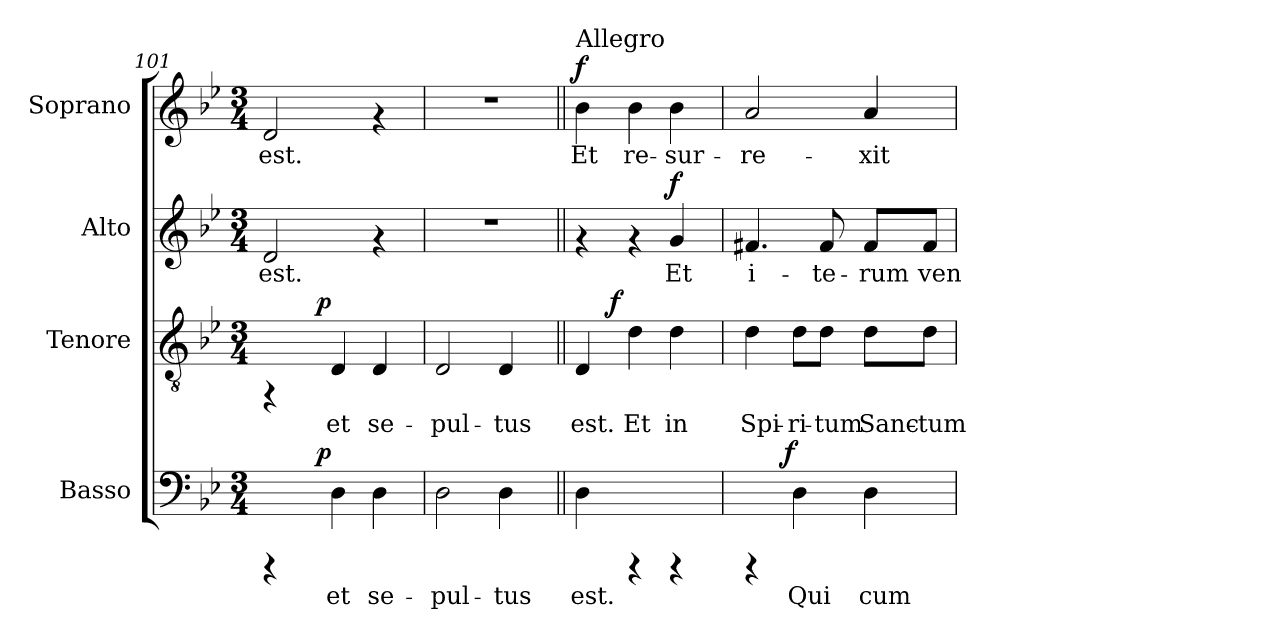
**kern	**text	**dynam	**kern	**text	**dynam	**kern	**text	**dynam	**kern	**text	**dynam
*part4	*part4	*part4	*part3	*part3	*part3	*part2	*part2	*part2	*part1	*part1	*part1
*staff4	*staff4	*staff4	*staff3	*staff3	*staff3	*staff2	*staff2	*staff2	*staff1	*staff1	*staff1
*I"Basso	*	*	*I"Tenore	*	*	*I"Alto	*	*	*I"Soprano	*	*
*I'B	*	*	*I'T	*	*	*I'A	*	*	*I'S	*	*
*clefF4	*	*	*clefGv2	*	*	*clefG2	*	*	*clefG2	*	*
*k[b-e-]	*	*	*k[b-e-]	*	*	*k[b-e-]	*	*	*k[b-e-]	*	*
*B-:	*	*	*B-:	*	*	*B-:	*	*	*B-:	*	*
*M3/4	*	*	*M3/4	*	*	*M3/4	*	*	*M3/4	*	*
=101	=101	=101	=101	=101	=101	=101	=101	=101	=101	=101	=101
!	!	!	!	!	!	!	!LO:LY:b:cj	!	!	!LO:LY:b:cj	!
*^	*	*	*^	*	*	*	*	*	*	*	*
4rCCC	8ryy	.	.	4rFF	8ryy	.	.	2d/	est.	.	2d/	est.	.
.	16ryy	.	.	.	16ryy	.	.	.	.	.	.	.	.
.	64ryy	.	.	.	64ryy	.	.	.	.	.	.	.	.
!	!	!	!LO:DY:a	!	!	!	!LO:DY:a	!	!	!	!	!	!
.	2ryy	.	p	.	2ryy	.	p	.	.	.	.	.	.
!	!	!LO:LY:b:cj	!	!	!	!LO:LY:b:cj	!	!	!	!	!	!	!
4D\	.	et	.	4D/	.	et	.	.	.	.	.	.	.
!	!	!LO:LY:b:cj	!	!	!	!LO:LY:b:cj	!	!	!	!	!	!	!
4D\	.	se-	.	4D/	.	se-	.	4rf	.	.	4rf	.	.
.	32.ryy	.	.	.	32.ryy	.	.	.	.	.	.	.	.
=102	=102	=102	=102	=102	=102	=102	=102	=102	=102	=102	=102	=102	=102
!	!	!LO:LY:b:cj	!	!	!	!LO:LY:b:cj	!	!	!	!	!	!	!
*v	*v	*	*	*	*	*	*	*	*	*	*	*	*
*	*	*	*v	*v	*	*	*	*	*	*	*	*
2D\	-pul-	.	2D/	-pul-	.	2.r	.	.	2.r	.	.
!	!LO:LY:b:cj	!	!	!LO:LY:b:cj	!	!	!	!	!	!	!
4D\	-tus	.	4D/	-tus	.	.	.	.	.	.	.
=103||	=103||	=103||	=103||	=103||	=103||	=103||	=103||	=103||	=103||	=103||	=103||
!	!	!	!	!	!	!	!	!	!LO:TX:a:t=Allegro	!	!
!	!LO:LY:b:cj	!	!	!LO:LY:b:cj	!	!	!	!	!	!LO:LY:b:cj	!LO:DY:a
*	*	*	*^	*	*	*	*	*	*	*	*
4D\	est.	.	4D/	8.ryy	est.	.	4rf	.	.	4b-\	Et	f
!	!	!	!	!	!	!LO:DY:a	!	!	!	!	!	!
.	.	.	.	2ryy	.	f	.	.	.	.	.	.
!	!	!	!	!	!LO:LY:b:cj	!	!	!	!	!	!LO:LY:b:cj	!
4rCCC	.	.	4d\	.	Et	.	4rf	.	.	4b-\	re-	.
!	!	!	!	!	!LO:LY:b:cj	!	!	!LO:LY:b:cj	!LO:DY:a	!	!LO:LY:b:cj	!
4rCCC	.	.	4d\	.	in	.	4g/	Et	f	4b-\	-sur-	.
.	.	.	.	16ryy	.	.	.	.	.	.	.	.
=104	=104	=104	=104	=104	=104	=104	=104	=104	=104	=104	=104	=104
!	!	!	!	!	!LO:LY:b:cj	!	!	!LO:LY:b:cj	!	!	!LO:LY:b:cj	!
*^	*	*	*v	*v	*	*	*	*	*	*	*	*
4rCCC	8...ryy	.	.	4d\	Spi-	.	4.f#X/	i-	.	2a/	-re-	.
!	!	!	!LO:DY:a	!	!	!	!	!	!	!	!	!
.	2ryy	.	f	.	.	.	.	.	.	.	.	.
!	!	!LO:LY:b:cj	!	!	!LO:LY:b:cj	!	!	!	!	!	!	!
4D\	.	Qui	.	8d\L	-ri-	.	.	.	.	.	.	.
!	!	!	!	!	!LO:LY:b:cj	!	!	!LO:LY:b:cj	!	!	!	!
.	.	.	.	8d\J	-tum	.	8f#/	-te-	.	.	.	.
!	!	!LO:LY:b:cj	!	!	!LO:LY:b:cj	!	!	!LO:LY:b:cj	!	!	!LO:LY:b:cj	!
4D\	.	cum	.	8d\L	Sanc-	.	8f#/L	-rum	.	4a/	-xit	.
!	!	!	!	!	!LO:LY:b:cj	!	!	!LO:LY:b:cj	!	!	!	!
.	.	.	.	8d\J	-tum	.	8f#/J	ven-	.	.	.	.
.	64ryy	.	.	.	.	.	.	.	.	.	.	.
*v	*v	*	*	*	*	*	*	*	*	*	*	*
=	=	=	=	=	=	=	=	=	=	=	=
*-	*-	*-	*-	*-	*-	*-	*-	*-	*-	*-	*-
